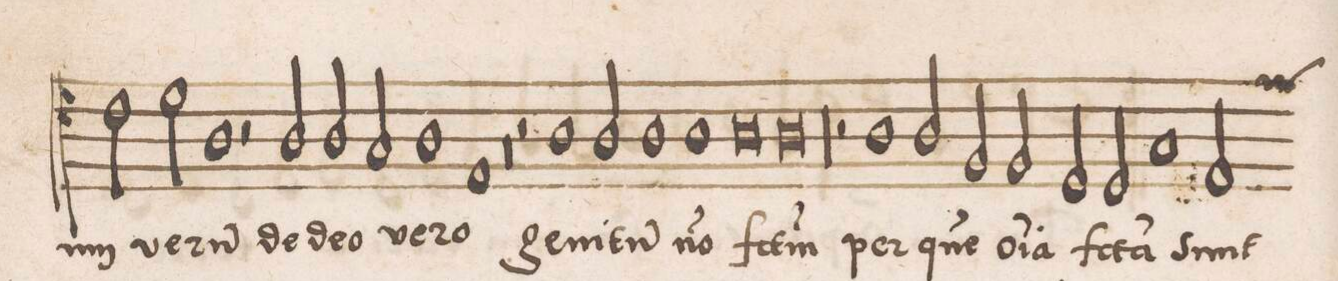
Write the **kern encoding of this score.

**kern	**text
*I"TENOR	*
*clefC4	*
*k[]	*
*met(c|)	*
*M2/1	*
2c\	-u(m)
2d\	ve-
1A	-ru(m)
=37	=37
2r	.
2A/	de
2A/	de-
2G/	-o
=38	=38
1A	ve-
1E	-ro
=39	=39
0r	.
=40	=40
2r	.
1A	ge-
2A/	-ni-
=41	=41
1A	-tu(m)
1A	no(n)
=42	=42
0A	fa(c-
=43	=43
0A	-tu)m
=44	=44
0r	.
=45	=45
0r	.
=46	=46
2r	.
1A	per
2A/	que(m)
=47	=47
2F/	o(m-
2F/	-n)i-
2D/	-a
2D/	f(a)c-
=48	=48
1G	-ta
*custos:e	*
2E/	ſunt
*-	*-
